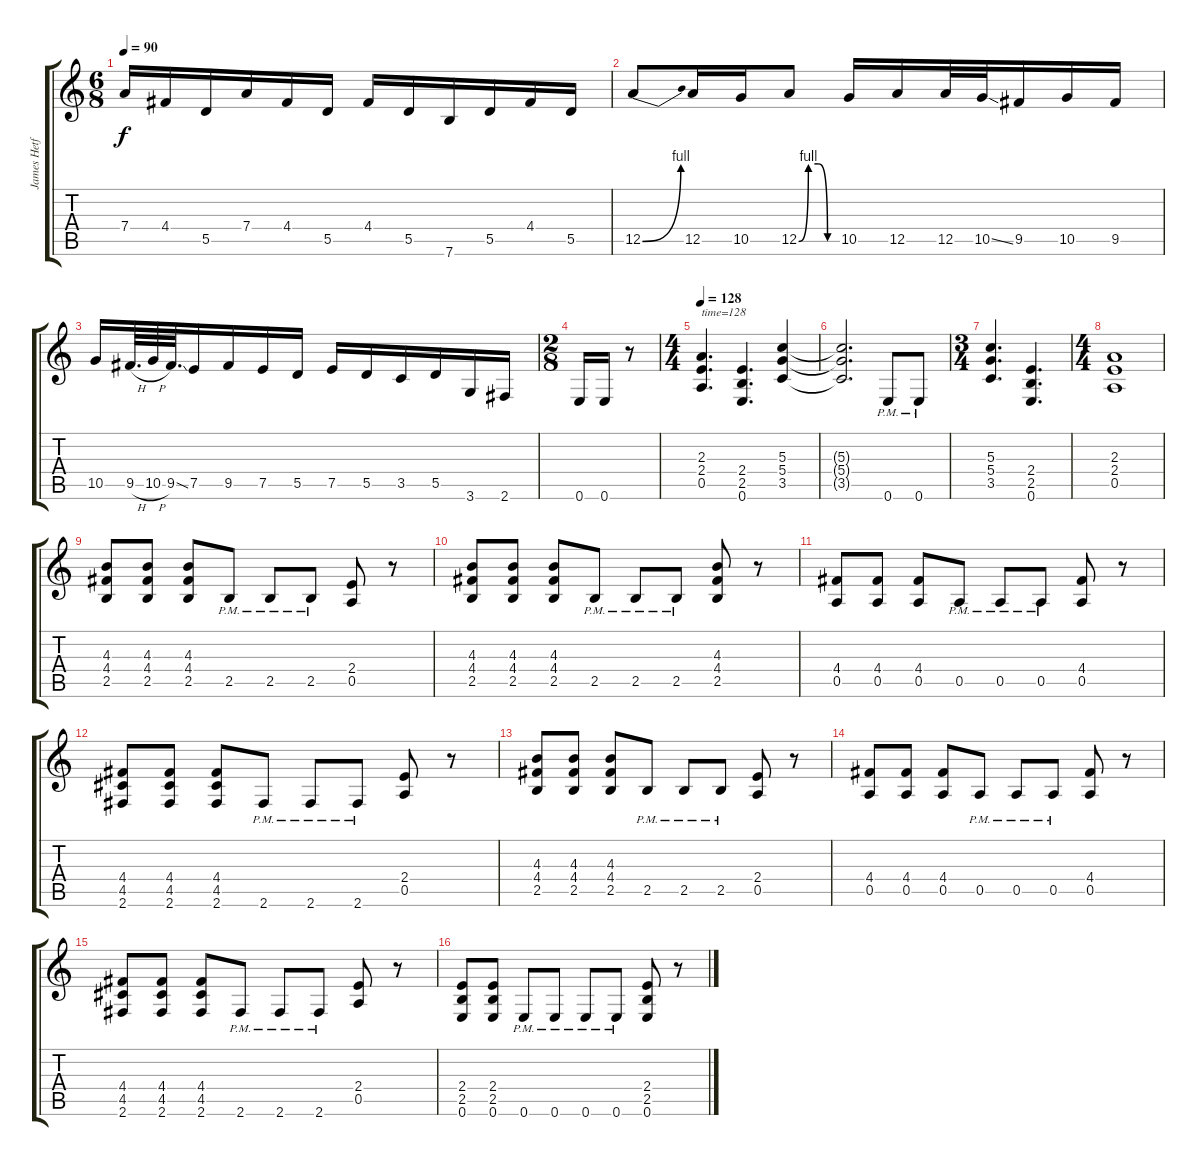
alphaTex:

\track ("James Hetfield 2" "James Hetf") {instrument distortionguitar}
\staff {score tabs}
\tuning (E4 B3 G3 D3 A2 E2) {hide}
\ts (6 8)
\tempo 90
\clef g2
\ks c
7.4.16{dy f} 4.4.16 5.5.16 7.4.16 4.4.16 5.5.16 4.4.16 5.5.16 7.6.16 5.5.16 4.4.16 5.5.16 |
12.5{be (bend 0 0 60 4)}.8 12.5.16 10.5.16 12.5{be (custom 0 0 15 4 30 4 45 0 60 0)}.8 10.5.16 12.5.16 12.5.32 10.5{ss}.32 9.5.16 10.5.16 9.5.16 |
10.5.16 9.5{h}.64{d} 10.5{h}.64 9.5{ss}.64{d} 7.5.16 9.5.16 7.5.16 5.5.16 7.5.16 5.5.16 3.5.16 5.5.16 3.6.16 2.6.16 |
\ts (2 8)
0.6.16 0.6.16 r.8 |
\ts (4 4)
\tempo 128
(2.3 2.4 0.5).4{d txt "time=128"} (2.4 2.5 0.6).4{d} (5.3 5.4 3.5).4 |
(5.3{t} 5.4{t} 3.5{t}).2{d} 0.6{pm}.8 0.6{pm}.8 |
\ts (3 4)
(5.3 5.4 3.5).4{d} (2.4 2.5 0.6).4{d} |
\ts (4 4)
(2.3 2.4 0.5).1 |
(4.3 4.4 2.5).8 (4.3 4.4 2.5).8 (4.3 4.4 2.5).8 2.5{pm}.8 2.5{pm}.8 2.5{pm}.8 (2.4 0.5).8 r.8 |
(4.3 4.4 2.5).8 (4.3 4.4 2.5).8 (4.3 4.4 2.5).8 2.5{pm}.8 2.5{pm}.8 2.5{pm}.8 (4.3 4.4 2.5).8 r.8 |
(4.4 0.5).8 (4.4 0.5).8 (4.4 0.5).8 0.5{pm}.8 0.5{pm}.8 0.5{pm}.8 (4.4 0.5).8 r.8 |
(4.4 4.5 2.6).8 (4.4 4.5 2.6).8 (4.4 4.5 2.6).8 2.6{pm}.8 2.6{pm}.8 2.6{pm}.8 (2.4 0.5).8 r.8 |
(4.3 4.4 2.5).8 (4.3 4.4 2.5).8 (4.3 4.4 2.5).8 2.5{pm}.8 2.5{pm}.8 2.5{pm}.8 (2.4 0.5).8 r.8 |
(4.4 0.5).8 (4.4 0.5).8 (4.4 0.5).8 0.5{pm}.8 0.5{pm}.8 0.5{pm}.8 (4.4 0.5).8 r.8 |
(4.4 4.5 2.6).8 (4.4 4.5 2.6).8 (4.4 4.5 2.6).8 2.6{pm}.8 2.6{pm}.8 2.6{pm}.8 (2.4 0.5).8 r.8 |
(2.4 2.5 0.6).8 (2.4 2.5 0.6).8 0.6{pm}.8 0.6{pm}.8 0.6{pm}.8 0.6{pm}.8 (2.4 2.5 0.6).8 r.8
